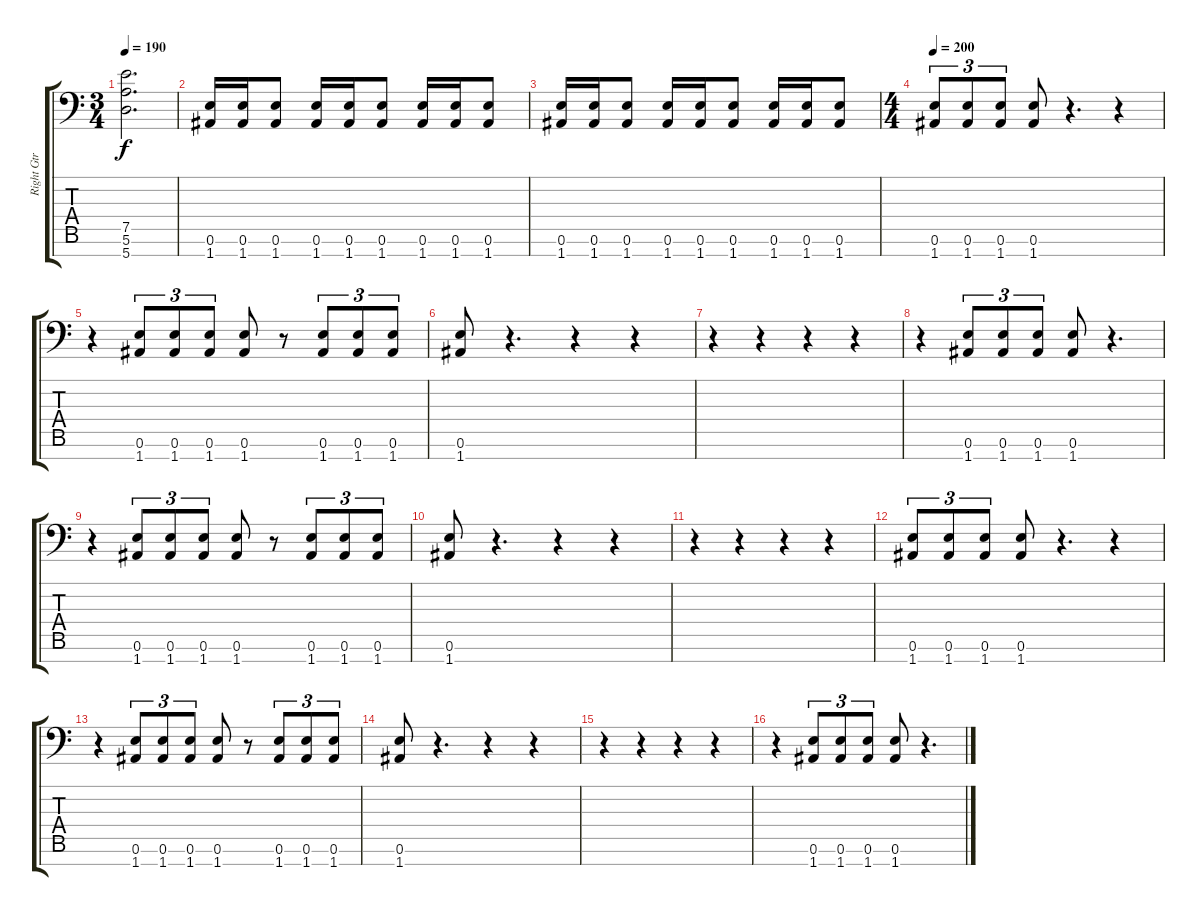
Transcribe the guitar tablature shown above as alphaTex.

\track ("Right Gtr" "Right Gtr") {instrument distortionguitar}
\staff {score tabs}
\tuning (E4 B3 G3 D3 A2 E2 A1) {hide}
\ts (3 4)
\tempo 190
\clef f4
\ks c
(7.5{t} 5.6{t} 5.7{t}).2{d dy f} |
(0.6 1.7).16 (0.6 1.7).16 (0.6 1.7).8 (0.6 1.7).16 (0.6 1.7).16 (0.6 1.7).8 (0.6 1.7).16 (0.6 1.7).16 (0.6 1.7).8 |
(0.6 1.7).16 (0.6 1.7).16 (0.6 1.7).8 (0.6 1.7).16 (0.6 1.7).16 (0.6 1.7).8 (0.6 1.7).16 (0.6 1.7).16 (0.6 1.7).8 |
\ts (4 4)
\tempo 200
(0.6 1.7).8{tu (3 2)} (0.6 1.7).8{tu (3 2)} (0.6 1.7).8{tu (3 2)} (0.6 1.7).8 r.4{d} r.4 |
r.4 (0.6 1.7).8{tu (3 2)} (0.6 1.7).8{tu (3 2)} (0.6 1.7).8{tu (3 2)} (0.6 1.7).8 r.8 (0.6 1.7).8{tu (3 2)} (0.6 1.7).8{tu (3 2)} (0.6 1.7).8{tu (3 2)} |
(0.6 1.7).8 r.4{d} r.4 r.4 |
r.4 r.4 r.4 r.4 |
r.4 (0.6 1.7).8{tu (3 2)} (0.6 1.7).8{tu (3 2)} (0.6 1.7).8{tu (3 2)} (0.6 1.7).8 r.4{d} |
r.4 (0.6 1.7).8{tu (3 2)} (0.6 1.7).8{tu (3 2)} (0.6 1.7).8{tu (3 2)} (0.6 1.7).8 r.8 (0.6 1.7).8{tu (3 2)} (0.6 1.7).8{tu (3 2)} (0.6 1.7).8{tu (3 2)} |
(0.6 1.7).8 r.4{d} r.4 r.4 |
r.4 r.4 r.4 r.4 |
(0.6 1.7).8{tu (3 2)} (0.6 1.7).8{tu (3 2)} (0.6 1.7).8{tu (3 2)} (0.6 1.7).8 r.4{d} r.4 |
r.4 (0.6 1.7).8{tu (3 2)} (0.6 1.7).8{tu (3 2)} (0.6 1.7).8{tu (3 2)} (0.6 1.7).8 r.8 (0.6 1.7).8{tu (3 2)} (0.6 1.7).8{tu (3 2)} (0.6 1.7).8{tu (3 2)} |
(0.6 1.7).8 r.4{d} r.4 r.4 |
r.4 r.4 r.4 r.4 |
r.4 (0.6 1.7).8{tu (3 2)} (0.6 1.7).8{tu (3 2)} (0.6 1.7).8{tu (3 2)} (0.6 1.7).8 r.4{d}
